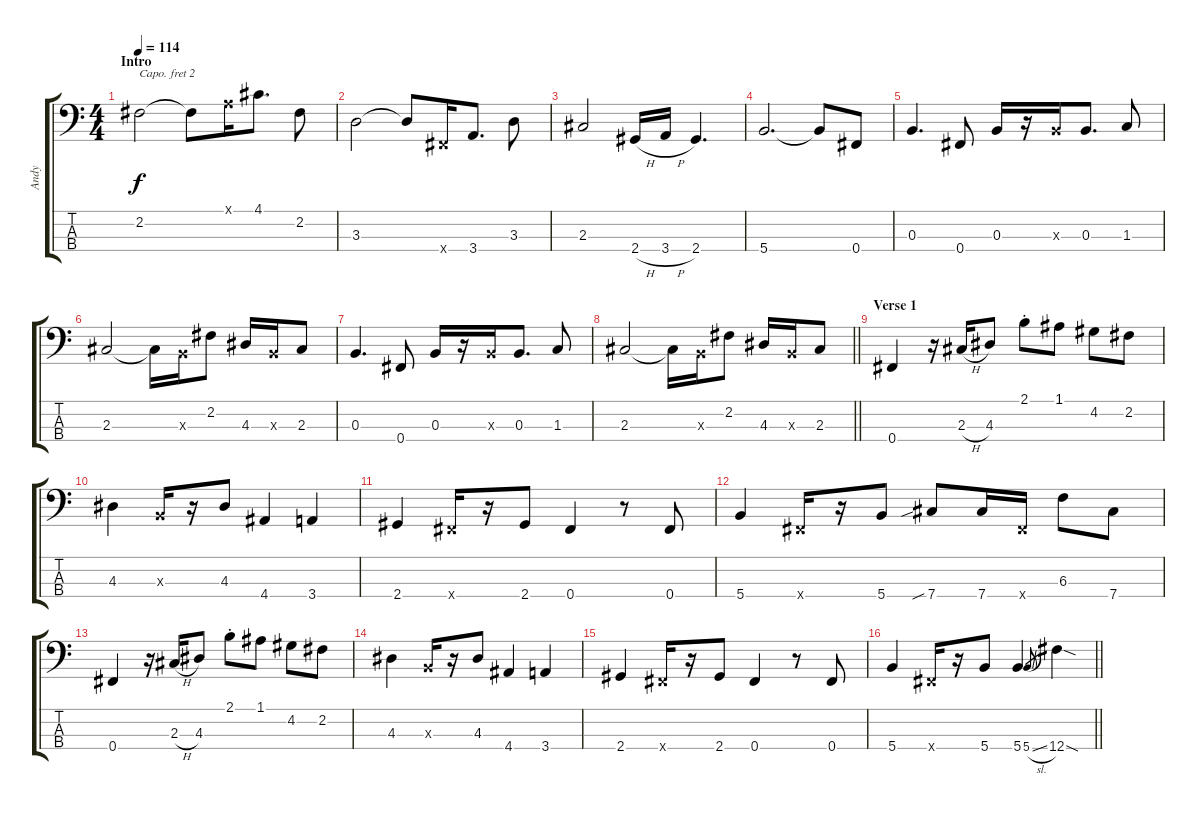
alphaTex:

\track ("Andy" "Andy") {instrument electricbassfinger}
\staff {score tabs}
\capo 2
\tuning (G2 D2 A1 E1) {hide}
\ts (4 4)
\section ("" "Intro")
\tempo 114
\clef f4
\ks c
2.2.2{dy f instrument electricbassfinger} 2.2{t}.8 0.1{x}.16 4.1.8{d} 2.2.8 |
3.3.2 3.3{t}.8 0.4{x}.16 3.4.8{d} 3.3.8 |
2.3.2 2.4{h}.16 3.4{h}.16 2.4.4{d} |
5.4.2{d} 5.4{t}.8 0.4.8 |
0.3.4{d} 0.4.8 0.3.16 r.16 0.3{x}.16 0.3.8{d} 1.3.8 |
2.3.2 2.3{t}.16 0.3{x}.16 2.2.8 4.3.16 0.3{x}.16 2.3.8 |
0.3.4{d} 0.4.8 0.3.16 r.16 0.3{x}.16 0.3.8{d} 1.3.8 |
\barLineRight lightlight
2.3.2 2.3{t}.16 0.3{x}.16 2.2.8 4.3.16 0.3{x}.16 2.3.8 |
\section ("" "Verse 1")
0.4.4 r.16 2.3{h}.16 4.3.8 2.1{st}.8 1.1.8 4.2.8 2.2.8 |
4.3.4 0.3{x}.16 r.16 4.3.8 4.4.4 3.4.4 |
2.4.4 0.4{x}.16 r.16 2.4.8 0.4.4 r.8 0.4.8 |
5.4.4 0.4{x}.16 r.16 5.4.8 7.4{sib}.8 7.4.16 0.4{x}.16 6.3.8 7.4.8 |
0.4.4 r.16 2.3{h}.16 4.3.8 2.1{st}.8 1.1.8 4.2.8 2.2.8 |
4.3.4 0.3{x}.16 r.16 4.3.8 4.4.4 3.4.4 |
2.4.4 0.4{x}.16 r.16 2.4.8 0.4.4 r.8 0.4.8 |
\barLineRight lightlight
5.4.4 0.4{x}.16 r.16 5.4.8 5.4.4 5.4{sl}.8{gr} 12.4{sod}.4
